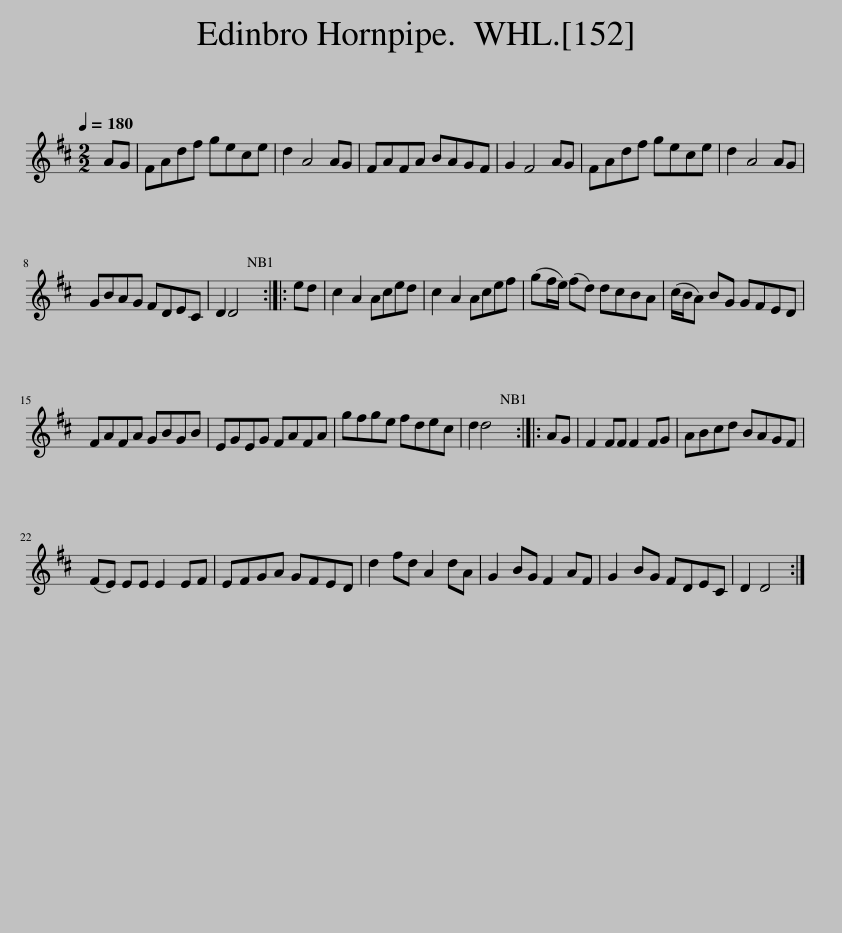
X:1
L:1/8
Q:1/4=180
M:2/2
I:linebreak $
K:D
V:1 treble
V:1
 AG | FAdf gece | d2 A4 AG | FAFA BAGF | G2 F4 AG | %5
 FAdf gece | d2 A4 AG |$ GBAG FDEC | D2 D4 :: ed | %10
 c2 A2 Aced | c2 A2 Acef | (gf/e/) (fd) dcBA | (c/B/A) BG GFED |$ FAFA GBGB | %15
 EGEG FAFA | gfge fdec | d2 d4 :: AG | F2 FF F2 FG | %20
 ABcd BAGF |$ (FE) EE E2 EF | EFGA GFED | d2 fd A2 dA | G2 BG F2 AF | %25
 G2 BG FDEC | D2 D4 :| %27
